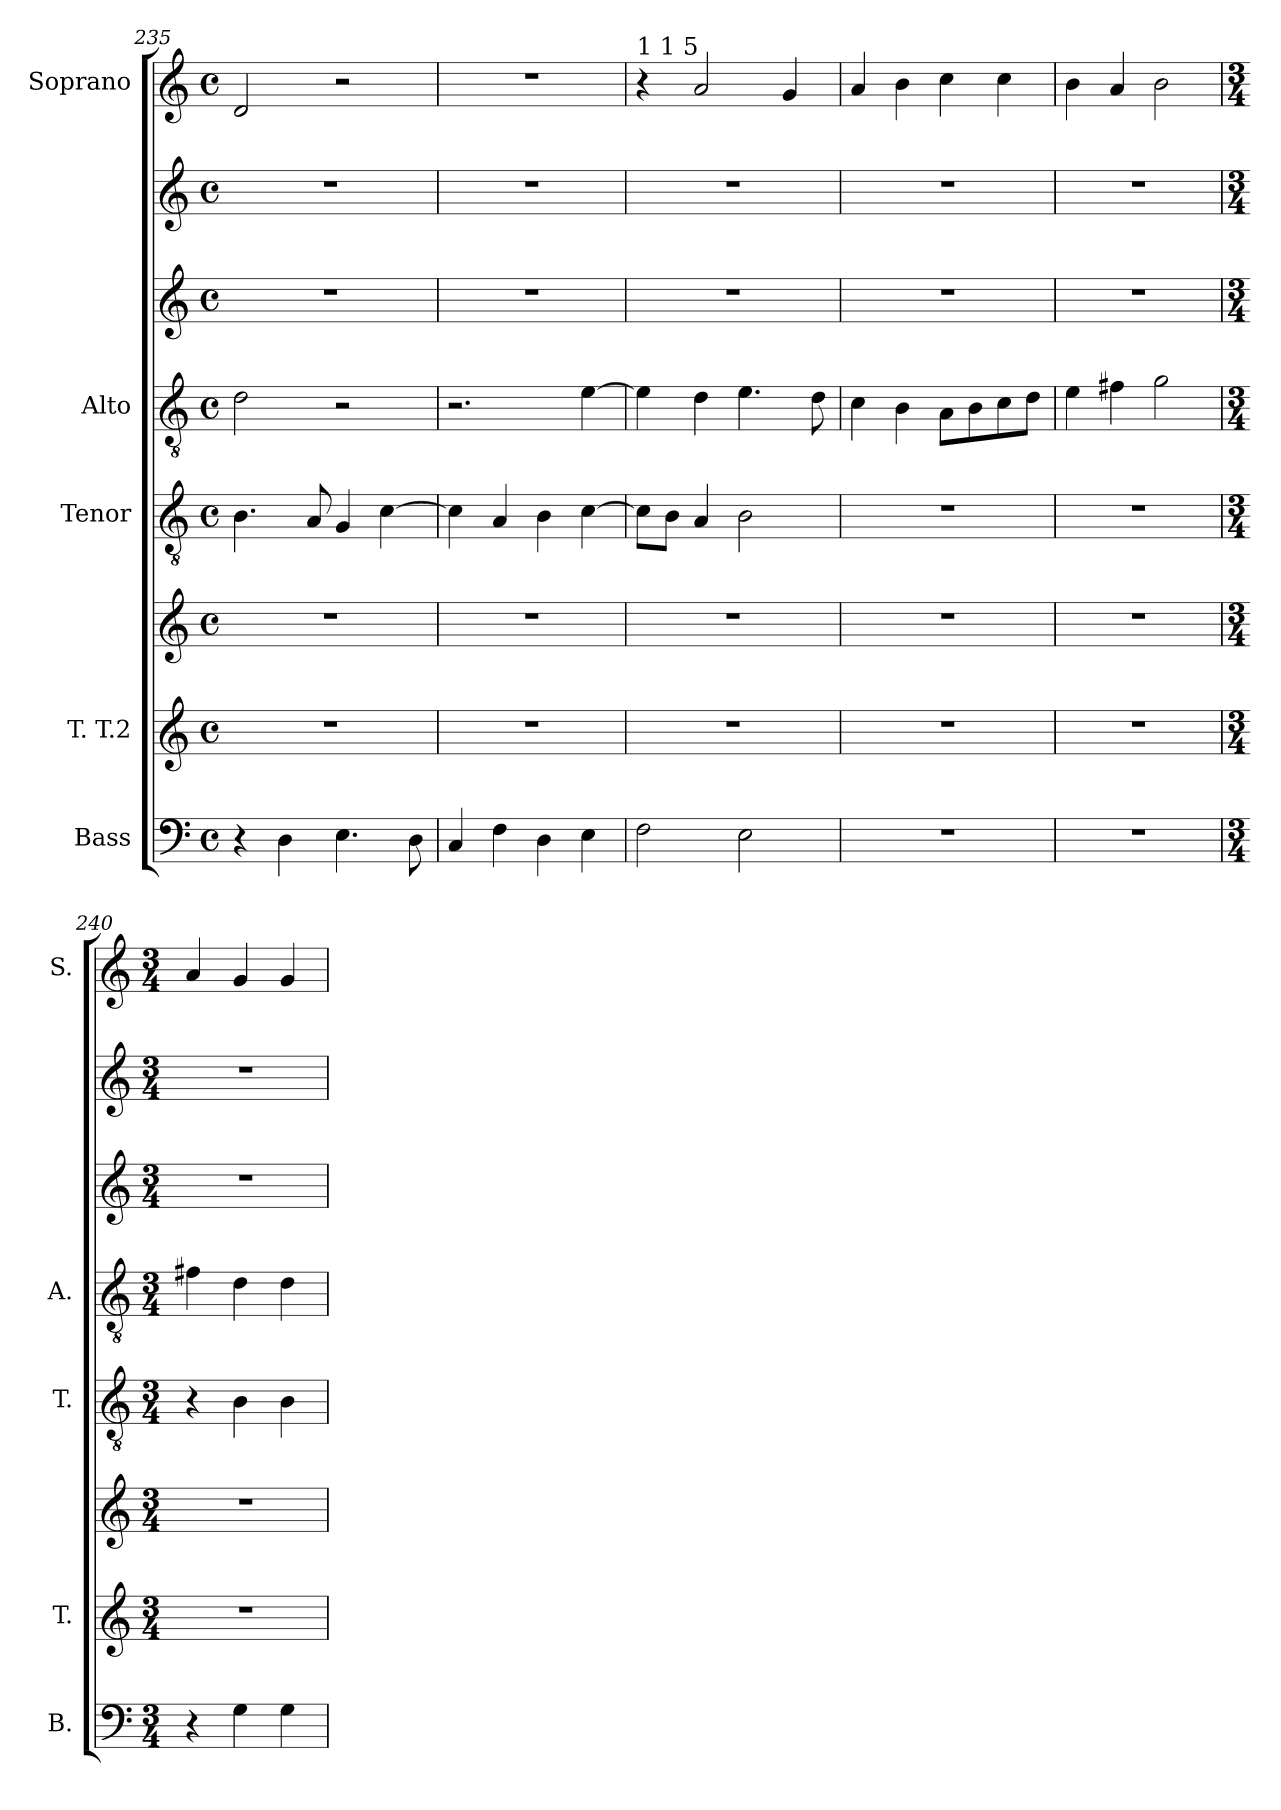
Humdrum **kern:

**kern	**kern	**kern	**kern	**kern	**kern	**kern	**kern
*part7	*part6	*part6	*part5	*part4	*part3	*part2	*part1
*staff8	*staff7	*staff6	*staff5	*staff4	*staff3	*staff2	*staff1
*I"Bass	*I"T. T.2	*	*I"Tenor	*I"Alto	*	*	*I"Soprano
*I'B.	*I'T.	*	*I'T.	*I'A.	*	*	*I'S.
*clefF4	*clefG2	*clefG2	*clefGv2	*clefGv2	*clefG2	*clefG2	*clefG2
*k[]	*k[]	*k[]	*k[]	*k[]	*k[]	*k[]	*k[]
*C:	*C:	*C:	*C:	*C:	*C:	*C:	*C:
*M4/4	*M4/4	*M4/4	*M4/4	*M4/4	*M4/4	*M4/4	*M4/4
*met(c)	*met(c)	*met(c)	*met(c)	*met(c)	*met(c)	*met(c)	*met(c)
=235	=235	=235	=235	=235	=235	=235	=235
4r	1r	1r	4.B\	2d\	1r	1r	2d/
4D\	.	.	.	.	.	.	.
.	.	.	8A/	.	.	.	.
4.E\	.	.	4G/	2r	.	.	2r
.	.	.	[>4c\	.	.	.	.
8D\	.	.	.	.	.	.	.
=236	=236	=236	=236	=236	=236	=236	=236
4C/	1r	1r	4c\]	2.r	1r	1r	1r
4F\	.	.	4A/	.	.	.	.
4D\	.	.	4B\	.	.	.	.
4E\	.	.	[<4c\	[<4e\	.	.	.
!!LO:PB:g=z
=237	=237	=237	=237	=237	=237	=237	=237
!	!	!	!	!	!	!	!LO:TX:a:t=1 1 5
2F\	1r	1r	8c\L]	4e\]	1r	1r	4r
.	.	.	8B\J	.	.	.	.
.	.	.	4A/	4d\	.	.	2a/
2E\	.	.	2B\	4.e\	.	.	.
.	.	.	.	.	.	.	4g/
.	.	.	.	8d\	.	.	.
=238	=238	=238	=238	=238	=238	=238	=238
1r	1r	1r	1r	4c\	1r	1r	4a/
.	.	.	.	4B\	.	.	4b\
.	.	.	.	8A\L	.	.	4cc\
.	.	.	.	8B\	.	.	.
.	.	.	.	8c\	.	.	4cc\
.	.	.	.	8d\J	.	.	.
=239	=239	=239	=239	=239	=239	=239	=239
1r	1r	1r	1r	4e\	1r	1r	4b\
.	.	.	.	4f#X\	.	.	4a/
.	.	.	.	2g\	.	.	2b\
=240	=240	=240	=240	=240	=240	=240	=240
*M3/4	*M3/4	*M3/4	*M3/4	*M3/4	*M3/4	*M3/4	*M3/4
4r	2.r	2.r	4r	4f#X\	2.r	2.r	4a/
4G\	.	.	4B\	4d\	.	.	4g/
4G\	.	.	4B\	4d\	.	.	4g/
=	=	=	=	=	=	=	=
*-	*-	*-	*-	*-	*-	*-	*-
